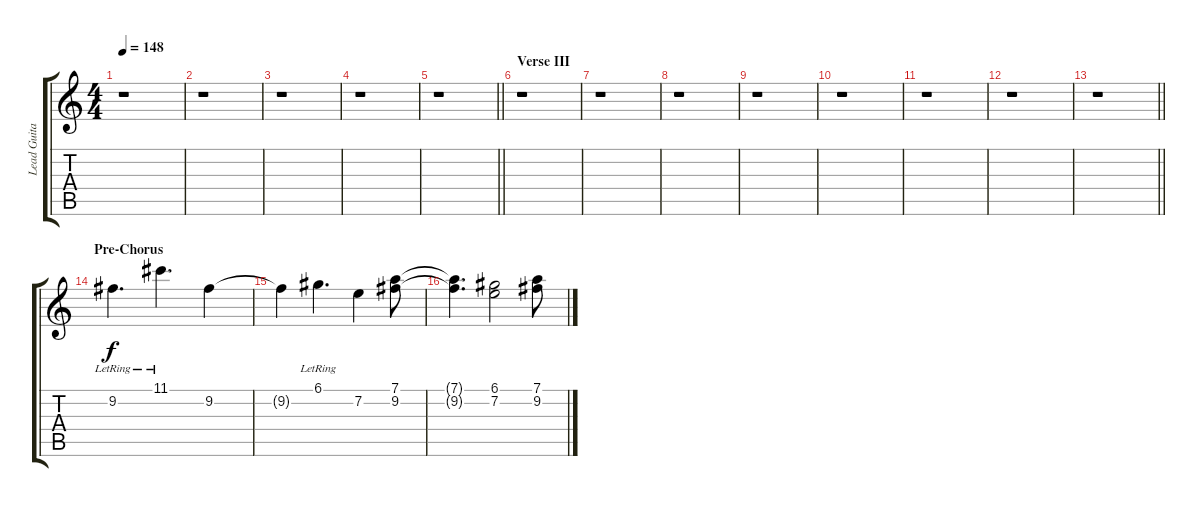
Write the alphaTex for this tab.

\track ("Lead Guitar I" "Lead Guita") {instrument overdrivenguitar}
\staff {score tabs}
\tuning (D4 A3 F3 C3 G2 C2) {hide}
\ts (4 4)
\tempo 148
\clef g2
\ks c
r.1{dy f} |
r.1 |
r.1 |
r.1 |
\barLineRight lightlight
r.1 |
\section ("" "Verse III")
r.1 |
r.1 |
r.1 |
r.1 |
r.1 |
r.1 |
r.1 |
\barLineRight lightlight
r.1 |
\section ("" "Pre-Chorus")
9.2{lr}.4{d} 11.1{lr}.4{d} 9.2.4 |
9.2{t}.4 6.1{lr}.4{d} 7.2.4 (7.1 9.2).8 |
(7.1{t} 9.2{t}).4{d} (6.1 7.2).2 (7.1 9.2).8
